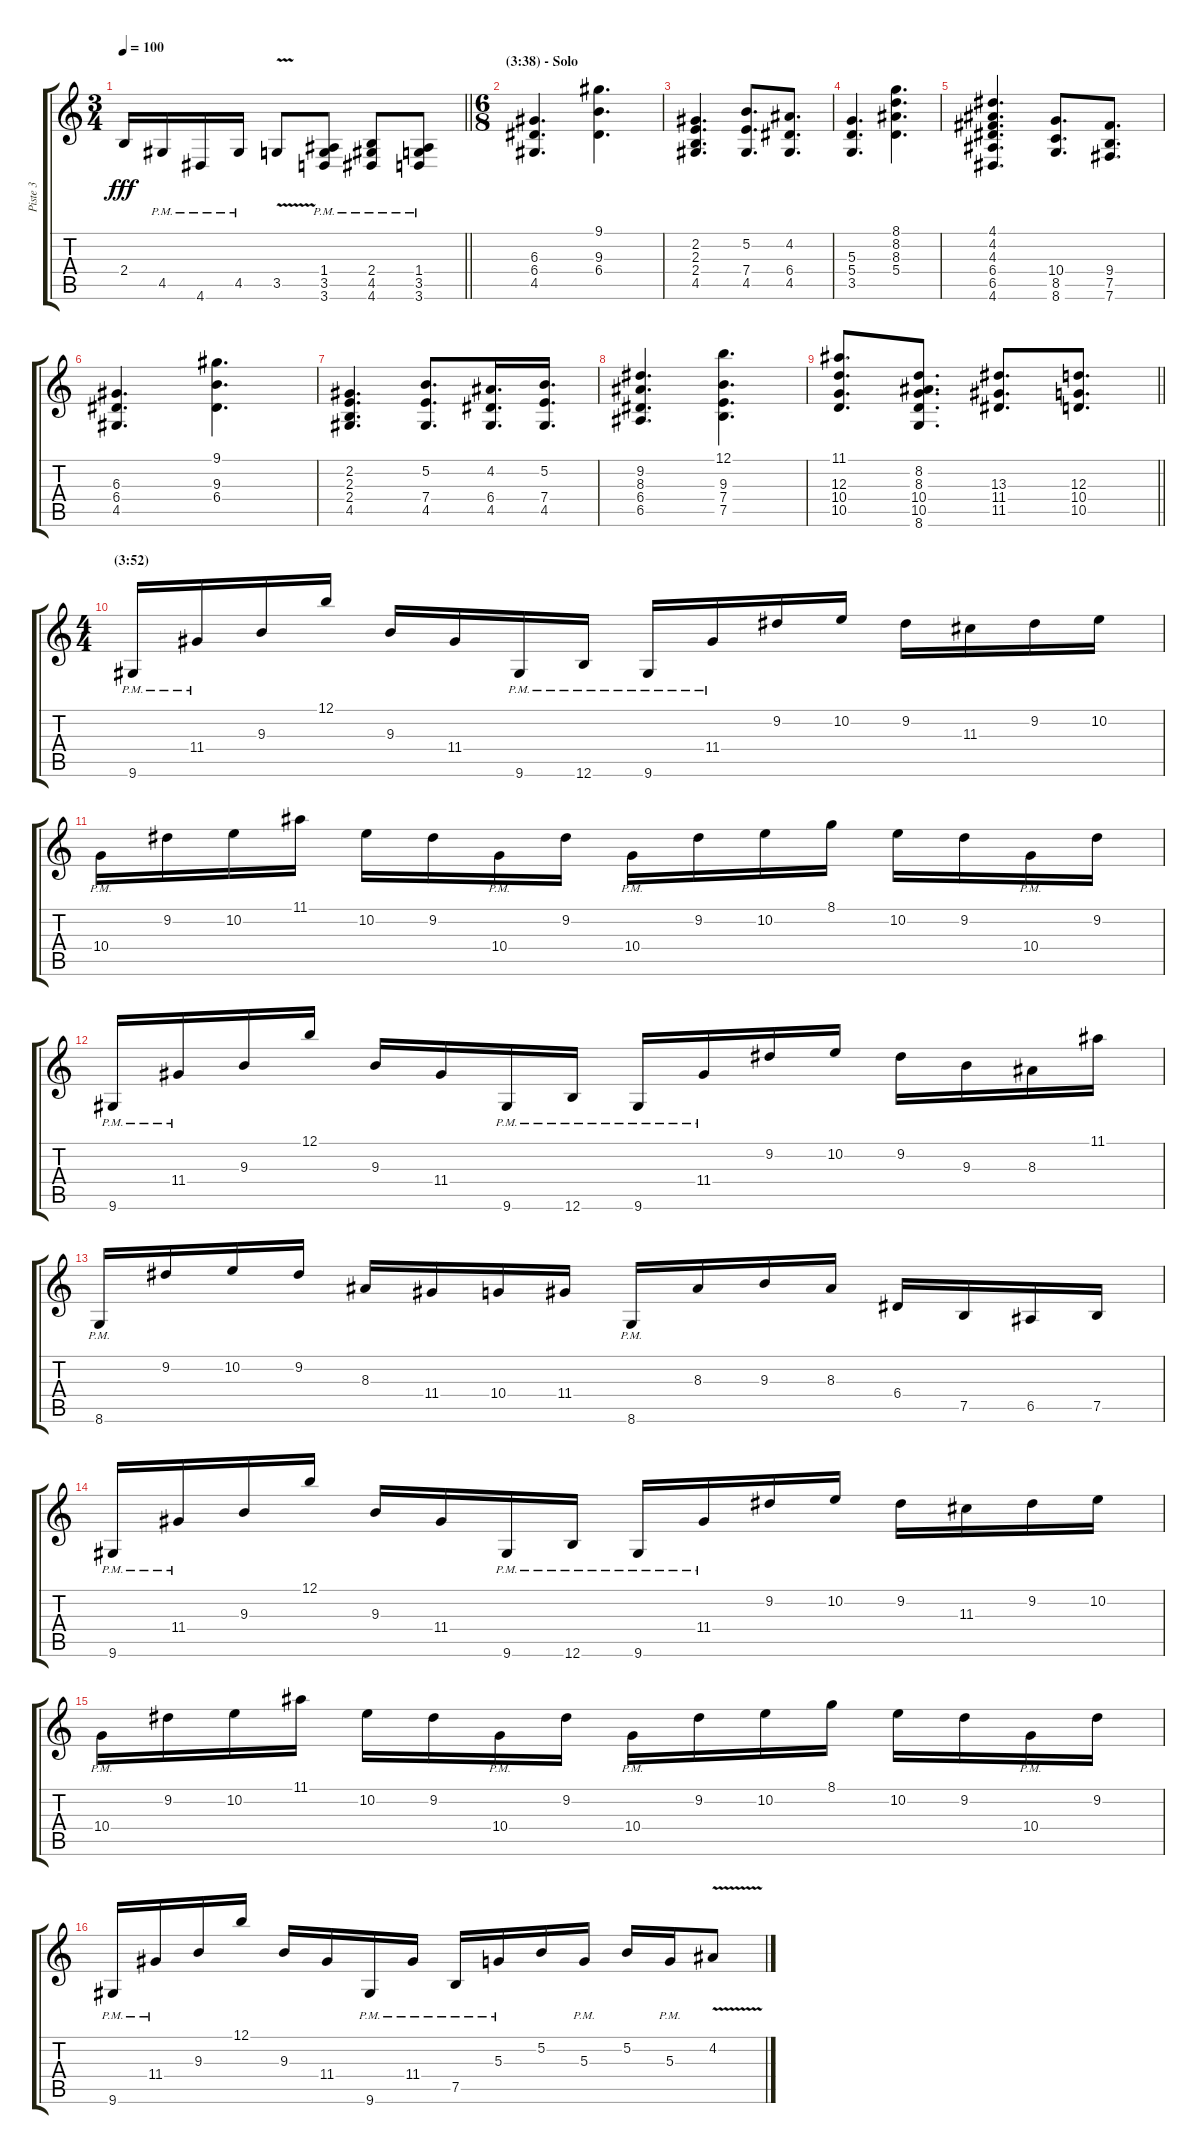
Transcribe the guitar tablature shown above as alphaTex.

\track ("Piste 3" "Piste 3") {instrument distortionguitar}
\staff {score tabs}
\tuning (B3 Gb3 D3 A2 E2 B1) {hide}
\ts (3 4)
\tempo 100
\clef g2
\barLineRight lightlight
\ks c
2.4.16{dy fff} 4.5{pm}.16 4.6{pm}.16 4.5{pm}.16 3.5{v}.8 (1.4{pm} 3.5{pm} 3.6{pm}).8 (2.4{pm} 4.5{pm} 4.6{pm}).8 (1.4{pm} 3.5{pm} 3.6{pm}).8 |
\ts (6 8)
\section ("" "(3:38) - Solo")
(6.3 6.4 4.5).4{d} (9.1 9.3 6.4).4{d} |
(2.2 2.3 2.4 4.5).4{d} (5.2 7.4 4.5).8{d} (4.2 6.4 4.5).8{d} |
(5.3 5.4 3.5).4{d} (8.1 8.2 8.3 5.4).4{d} |
(4.1 4.2 4.3 6.4 6.5 4.6).4{d} (10.4 8.5 8.6).8{d} (9.4 7.5 7.6).8{d} |
(6.3 6.4 4.5).4{d} (9.1 9.3 6.4).4{d} |
(2.2 2.3 2.4 4.5).4{d} (5.2 7.4 4.5).8{d} (4.2 6.4 4.5).16{d} (5.2 7.4 4.5).16{d} |
(9.2 8.3 6.4 6.5).4{d} (12.1 9.3 7.4 7.5).4{d} |
\barLineRight lightlight
(11.1 12.3 10.4 10.5).8{d} (8.2 8.3 10.4 10.5 8.6).8{d} (13.3 11.4 11.5).8{d} (12.3 10.4 10.5).8{d} |
\ts (4 4)
\section ("" "(3:52)")
9.6{pm}.16 11.4{pm}.16 9.3.16 12.1.16 9.3.16 11.4.16 9.6{pm}.16 12.6{pm}.16 9.6{pm}.16 11.4{pm}.16 9.2.16 10.2.16 9.2.16 11.3.16 9.2.16 10.2.16 |
10.4{pm}.16 9.2.16 10.2.16 11.1.16 10.2.16 9.2.16 10.4{pm}.16 9.2.16 10.4{pm}.16 9.2.16 10.2.16 8.1.16 10.2.16 9.2.16 10.4{pm}.16 9.2.16 |
9.6{pm}.16 11.4{pm}.16 9.3.16 12.1.16 9.3.16 11.4.16 9.6{pm}.16 12.6{pm}.16 9.6{pm}.16 11.4{pm}.16 9.2.16 10.2.16 9.2.16 9.3.16 8.3.16 11.1.16 |
8.6{pm}.16 9.2.16 10.2.16 9.2.16 8.3.16 11.4.16 10.4.16 11.4.16 8.6{pm}.16 8.3.16 9.3.16 8.3.16 6.4.16 7.5.16 6.5.16 7.5.16 |
9.6{pm}.16 11.4{pm}.16 9.3.16 12.1.16 9.3.16 11.4.16 9.6{pm}.16 12.6{pm}.16 9.6{pm}.16 11.4{pm}.16 9.2.16 10.2.16 9.2.16 11.3.16 9.2.16 10.2.16 |
10.4{pm}.16 9.2.16 10.2.16 11.1.16 10.2.16 9.2.16 10.4{pm}.16 9.2.16 10.4{pm}.16 9.2.16 10.2.16 8.1.16 10.2.16 9.2.16 10.4{pm}.16 9.2.16 |
9.6{pm}.16 11.4{pm}.16 9.3.16 12.1.16 9.3.16 11.4.16 9.6{pm}.16 11.4{pm}.16 7.5{pm}.16 5.3{pm}.16 5.2.16 5.3{pm}.16 5.2.16 5.3{pm}.16 4.2{v}.8
